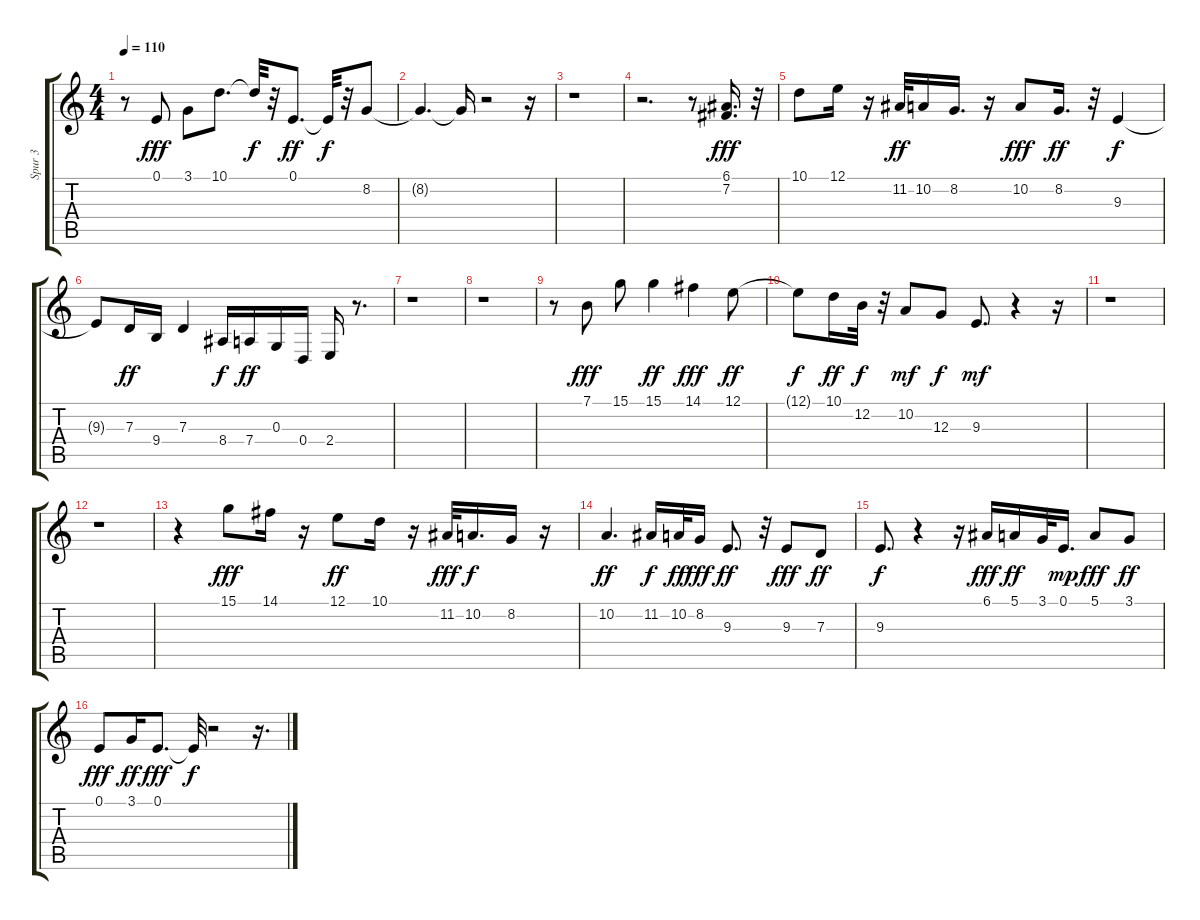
\track ("Spur 3" "Spur 3") {instrument altosax}
\staff {score tabs}
\tuning (E4 B3 G3 D3 A2 E2) {hide}
\ts (4 4)
\tempo 110
\clef g2
\ks c
r.8{dy f} 0.1.8{dy fff} 3.1.8 10.1.8{d} 10.1{t}.32{dy f} r.32 0.1.8{d dy ff} 0.1{t}.32{dy f} r.32 8.2.8 |
8.2{t}.4{d} 8.2{t}.16 r.2 r.16 |
r.1 |
r.2{d} r.8 (6.1 7.2).16{d dy fff} r.32 |
10.1.8 12.1.16 r.16 11.2.32{dy ff} 10.2.16 8.2.16{d} r.16 10.2.8{dy fff} 8.2.16{d dy ff} r.32 9.3.4{dy f} |
9.3{t}.8 7.3.16{dy ff} 9.4.16 7.3.4 8.4.16{dy f} 7.4.16{dy ff} 0.3.16 0.4.16 2.4.16 r.8{d} |
r.1 |
r.1 |
r.8 7.1.8{dy fff} 15.1.8 15.1.4{dy ff} 14.1.4{dy fff} 12.1.8{dy ff} |
12.1{t}.8{dy f} 10.1.16{dy ff} 12.2.32{dy f} r.32 10.2.8{dy mf} 12.3.8{dy f} 9.3.8{d dy mf} r.4 r.16 |
r.1 |
r.1 |
r.4 15.1.8{dy fff} 14.1.16 r.16 12.1.8{dy ff} 10.1.16 r.16 11.2.32{dy fff} 10.2.16{d dy f} 8.2.16 r.16 |
10.2.4{d dy ff} 11.2.16{dy f} 10.2.32{dy ff} 8.2.16{dy fff} 9.3.8{d dy ff} r.32 9.3.8{dy fff} 7.3.8{dy ff} |
9.3.8{d dy f} r.4 r.16 6.1.16{dy fff} 5.1.16{dy ff} 3.1.32 0.1.16{d dy mp} 5.1.8{dy fff} 3.1.8{dy ff} |
0.1.8{dy fff} 3.1.16{dy ff} 0.1.8{d dy fff} 0.1{t}.32{dy f} r.2 r.16{d}
